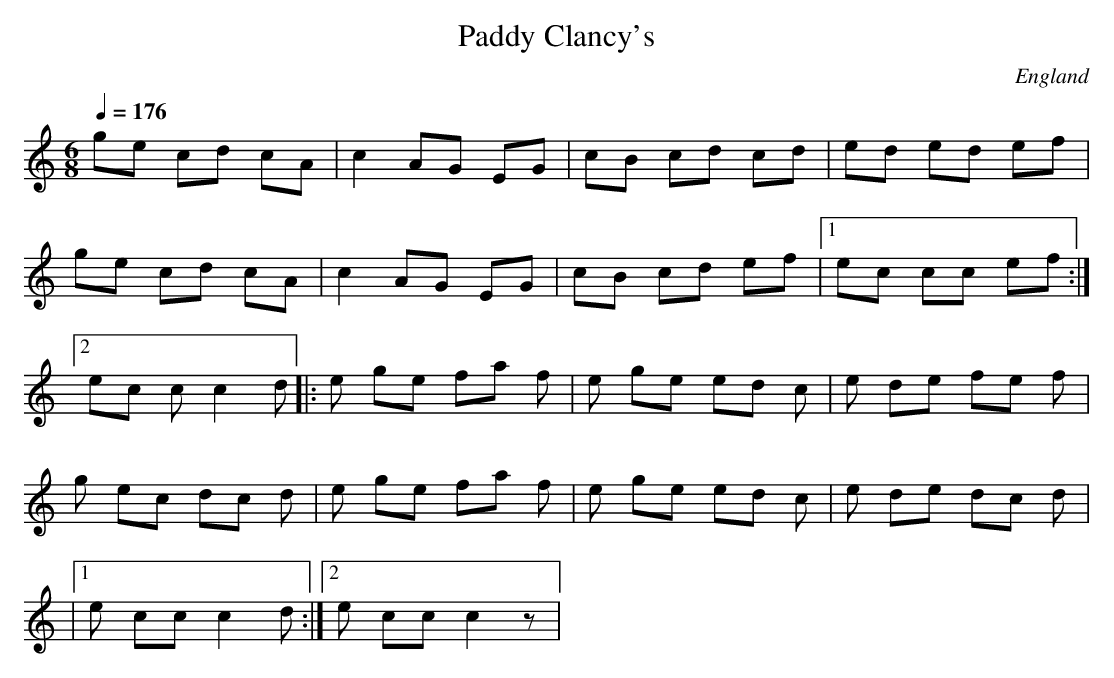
X:1
T:Paddy Clancy's
O:England
M:6/8
L:1/8
Q:1/4=176
K:C
V:1
ge cd cA |c2 AG EG |cB cd cd |ed ed ef |
ge cd cA |c2 AG EG |cB cd ef |1 ec cc ef :|2
ec cc2 d|| |:e ge fa f|e ge ed c|e de fe f|
g ec dc d|e ge fa f|e ge ed c|e de dc d|
|1 e cc c2 d:|2 e cc c2 z|
